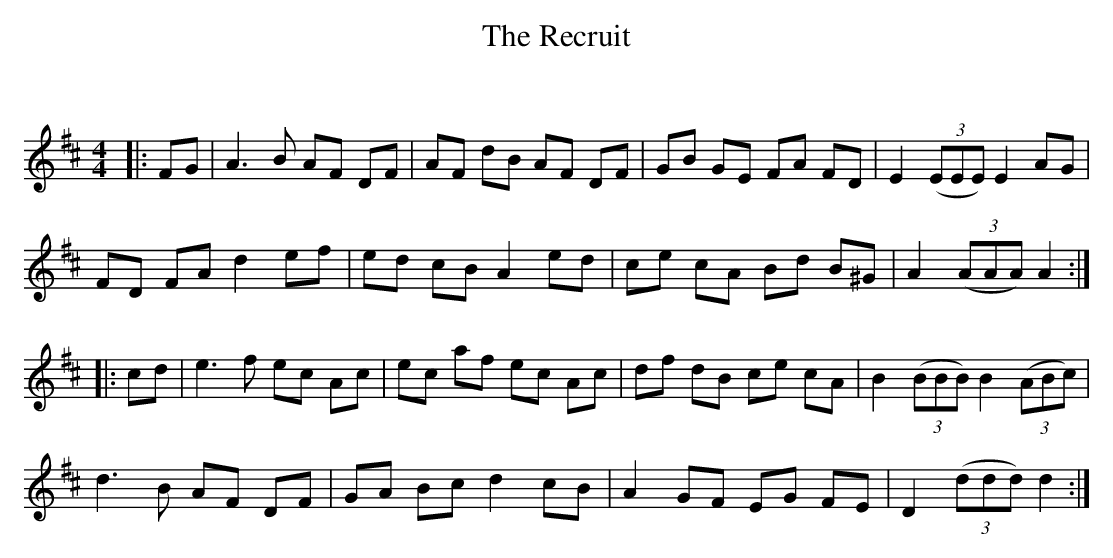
X:1
T: The Recruit
C:
Q: 232
K:D
M:4/4
L:1/8
|:FG|A3B AF DF|AF dB AF DF|GB GE FA FD|E2 ((3EEE) E2 AG|
FD FA d2 ef|ed cB A2 ed|ce cA Bd B^G|A2 ((3AAA) A2:|
|:cd|e3f ec Ac|ec af ec Ac|df dB ce cA|B2 ((3BBB) B2 ((3ABc) |
d3B AF DF|GA Bc d2 cB|A2 GF EG FE|D2 ((3ddd) d2:|
